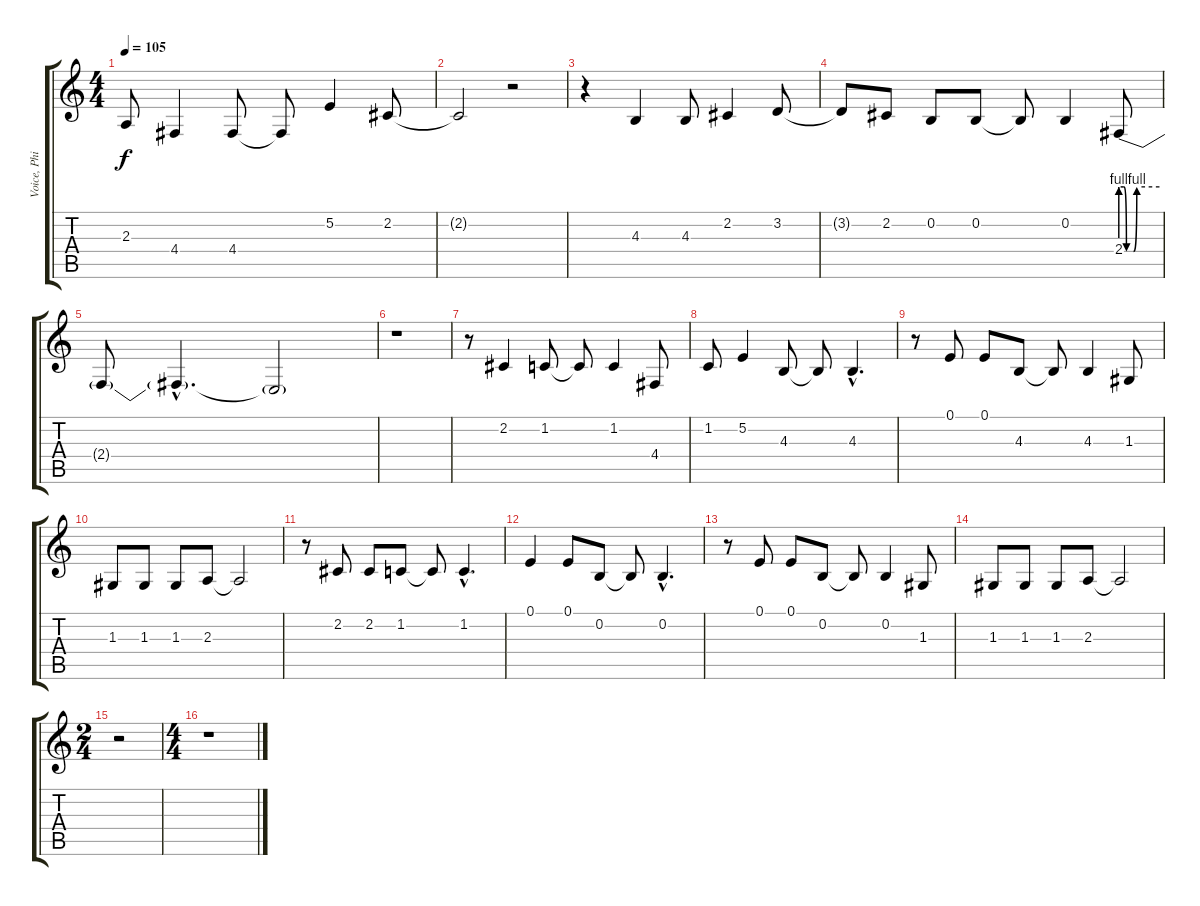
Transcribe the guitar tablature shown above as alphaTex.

\track ("Voice, Phill" "Voice, Phi") {instrument lead2sawtooth}
\staff {score tabs}
\tuning (E4 B3 G3 D3 A2 E2) {hide}
\ts (4 4)
\tempo 105
\clef g2
\ks c
2.3.8{dy f} 4.4.4 4.4.8 4.4{t}.8 5.2.4 2.2.8 |
2.2{t}.2 r.2 |
r.4 4.3.4 4.3.8 2.2.4 3.2.8 |
3.2{t}.8 2.2.8 0.2.8 0.2.8 0.2{t}.8 0.2.4 2.4{be (custom 0 4 5 4 9 0 20 0 25 4 60 4)}.8 |
2.4{t}.8 2.4{hac t}.4{d} 2.4{t}.2 |
r.1 |
r.8 2.2.4 1.2.8 1.2{t}.8 1.2.4 4.4.8 |
1.2.8 5.2.4 4.3.8 4.3{t}.8 4.3{hac}.4{d} |
r.8 0.1.8 0.1.8 4.3.8 4.3{t}.8 4.3.4 1.3.8 |
1.3.8 1.3.8 1.3.8 2.3.8 2.3{t}.2 |
r.8 2.2.8 2.2.8 1.2.8 1.2{t}.8 1.2{hac}.4{d} |
0.1.4 0.1.8 0.2.8 0.2{t}.8 0.2{hac}.4{d} |
r.8 0.1.8 0.1.8 0.2.8 0.2{t}.8 0.2.4 1.3.8 |
1.3.8 1.3.8 1.3.8 2.3.8 2.3{t}.2 |
\ts (2 4)
r.2 |
\ts (4 4)
r.1
